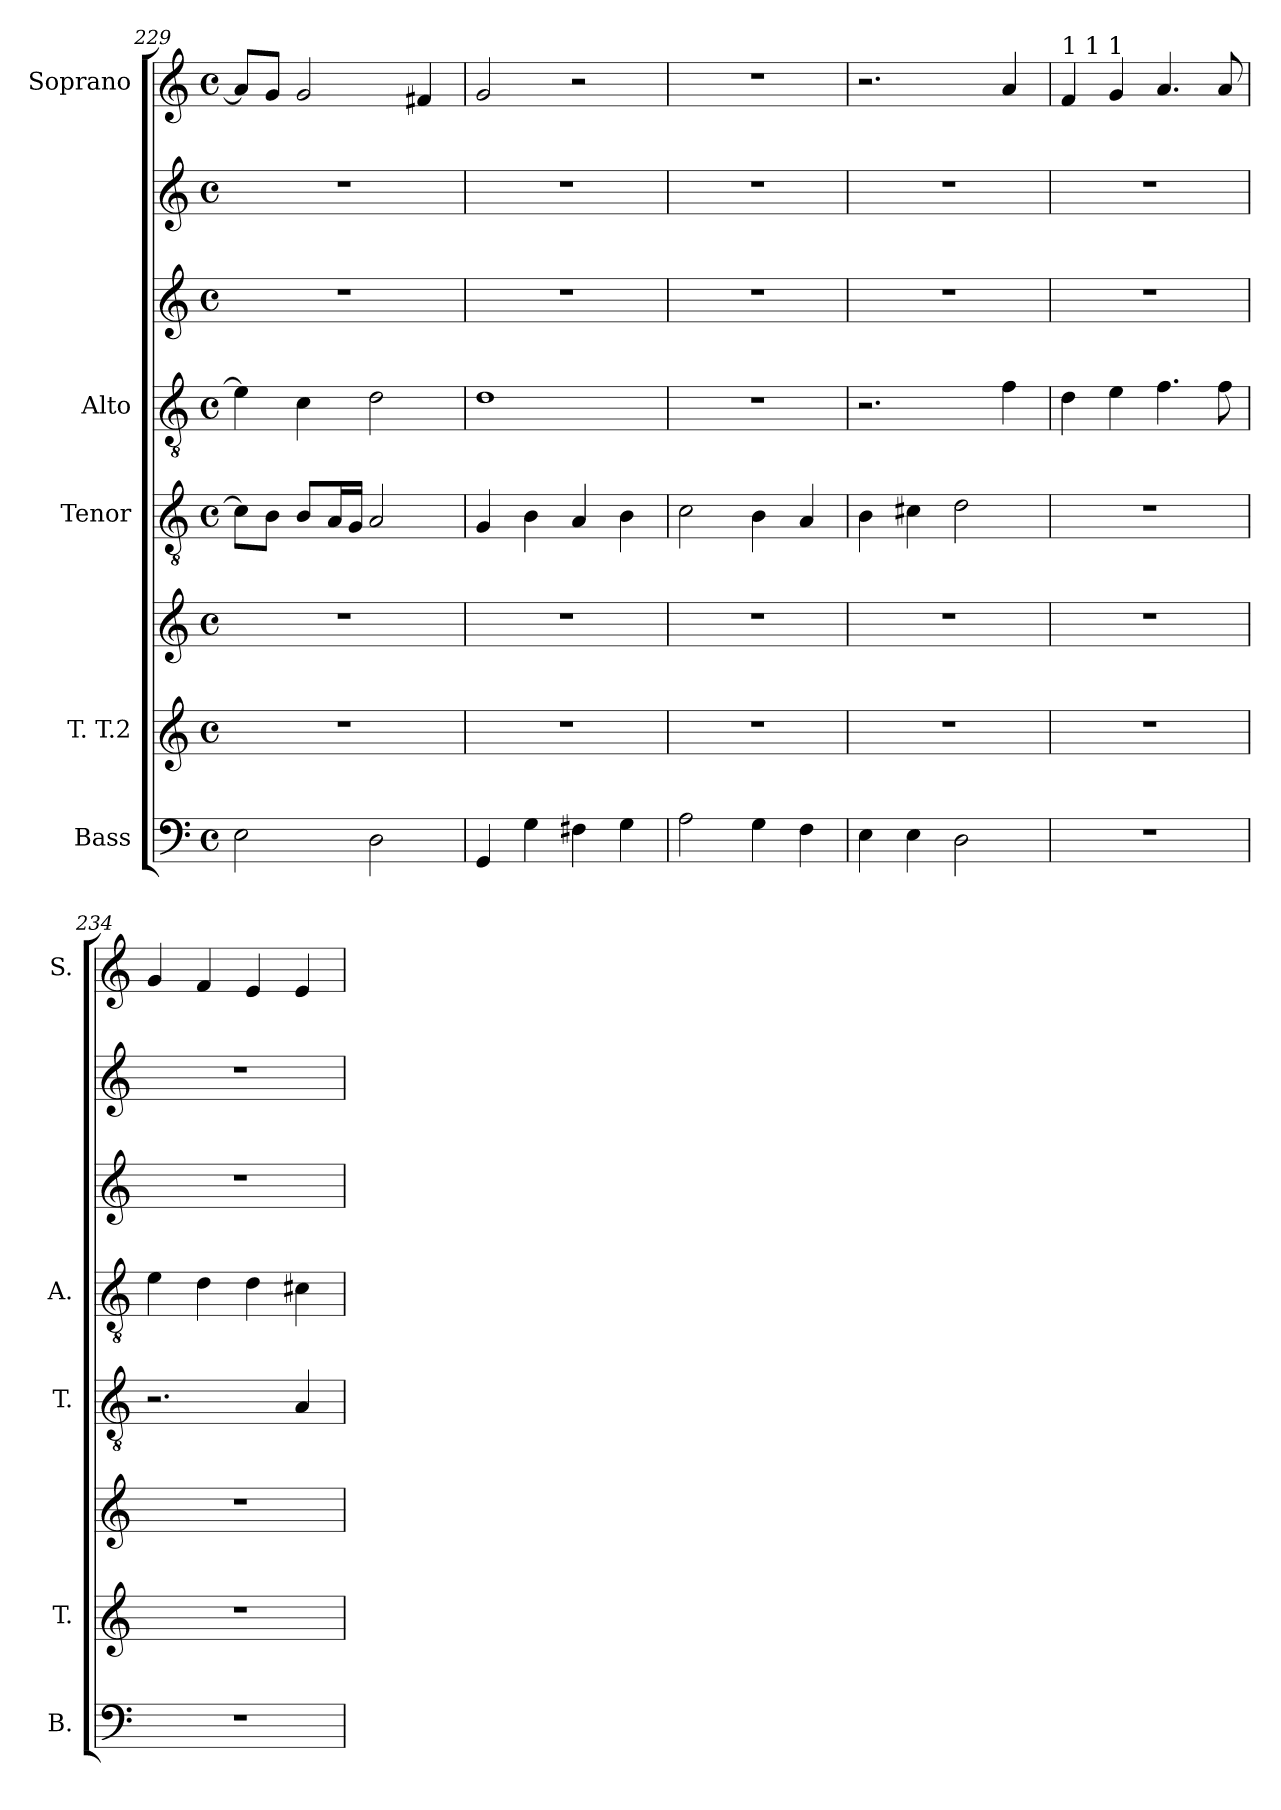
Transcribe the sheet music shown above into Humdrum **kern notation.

**kern	**kern	**kern	**kern	**kern	**kern	**kern	**kern
*part7	*part6	*part6	*part5	*part4	*part3	*part2	*part1
*staff8	*staff7	*staff6	*staff5	*staff4	*staff3	*staff2	*staff1
*I"Bass	*I"T. T.2	*	*I"Tenor	*I"Alto	*	*	*I"Soprano
*I'B.	*I'T.	*	*I'T.	*I'A.	*	*	*I'S.
*clefF4	*clefG2	*clefG2	*clefGv2	*clefGv2	*clefG2	*clefG2	*clefG2
*k[]	*k[]	*k[]	*k[]	*k[]	*k[]	*k[]	*k[]
*C:	*C:	*C:	*C:	*C:	*C:	*C:	*C:
*M4/4	*M4/4	*M4/4	*M4/4	*M4/4	*M4/4	*M4/4	*M4/4
*met(c)	*met(c)	*met(c)	*met(c)	*met(c)	*met(c)	*met(c)	*met(c)
=229	=229	=229	=229	=229	=229	=229	=229
2E\	1r	1r	8c\L]	4e\]	1r	1r	8a/L]
.	.	.	8B\J	.	.	.	8g/J
.	.	.	8B/L	4c\	.	.	2g/
.	.	.	16A/L	.	.	.	.
.	.	.	16G/JJ	.	.	.	.
2D\	.	.	2A/	2d\	.	.	.
.	.	.	.	.	.	.	4f#X/
=230	=230	=230	=230	=230	=230	=230	=230
4GG/	1r	1r	4G/	1d	1r	1r	2g/
4G\	.	.	4B\	.	.	.	.
4F#X\	.	.	4A/	.	.	.	2r
4G\	.	.	4B\	.	.	.	.
=231	=231	=231	=231	=231	=231	=231	=231
2A\	1r	1r	2c\	1r	1r	1r	1r
4G\	.	.	4B\	.	.	.	.
4F\	.	.	4A/	.	.	.	.
=232	=232	=232	=232	=232	=232	=232	=232
4E\	1r	1r	4B\	2.r	1r	1r	2.r
4E\	.	.	4c#X\	.	.	.	.
2D\	.	.	2d\	.	.	.	.
.	.	.	.	4f\	.	.	4a/
!!LO:LB:g=z
=233	=233	=233	=233	=233	=233	=233	=233
!	!	!	!	!	!	!	!LO:TX:a:t=1 1 1
1r	1r	1r	1r	4d\	1r	1r	4f/
.	.	.	.	4e\	.	.	4g/
.	.	.	.	4.f\	.	.	4.a/
.	.	.	.	8f\	.	.	8a/
=234	=234	=234	=234	=234	=234	=234	=234
1r	1r	1r	2.r	4e\	1r	1r	4g/
.	.	.	.	4d\	.	.	4f/
.	.	.	.	4d\	.	.	4e/
.	.	.	4A/	4c#X\	.	.	4e/
=	=	=	=	=	=	=	=
*-	*-	*-	*-	*-	*-	*-	*-
